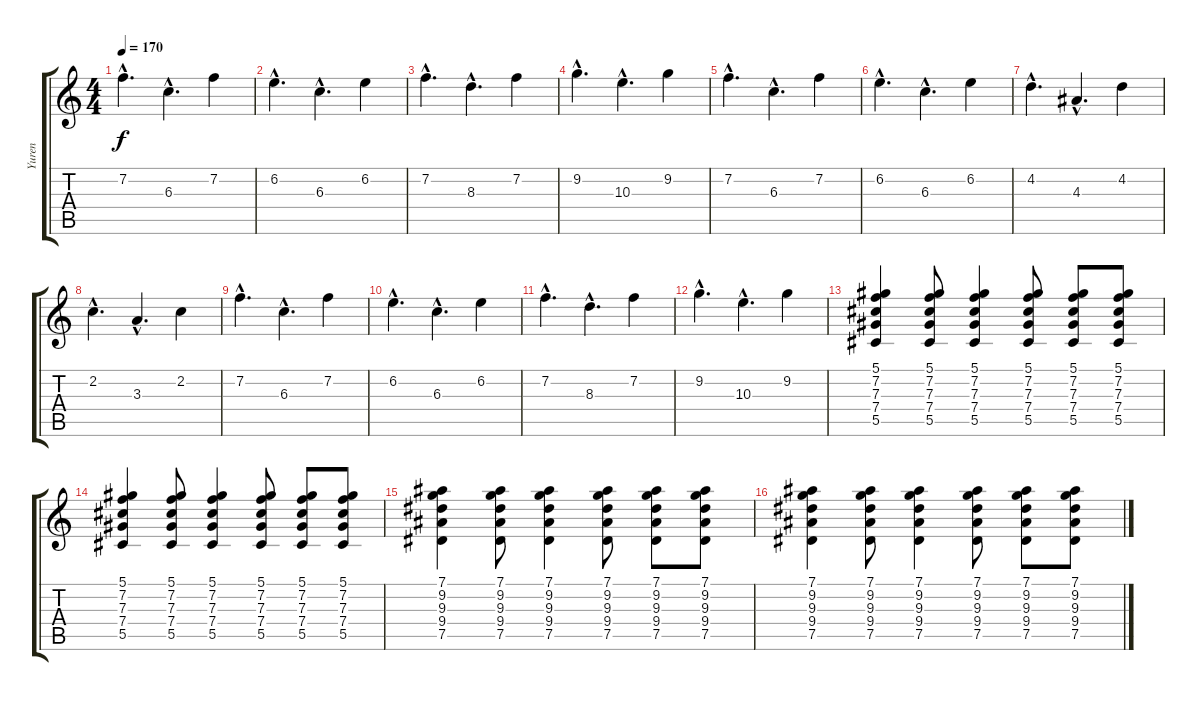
\track ("Yuren" "Yuren") {instrument distortionguitar}
\staff {score tabs}
\tuning (Eb4 Bb3 Gb3 Db3 Ab2 Eb2) {hide}
\ts (4 4)
\tempo 170
\clef g2
\ks c
7.2{hac}.4{d dy f} 6.3{hac}.4{d} 7.2.4 |
6.2{hac}.4{d} 6.3{hac}.4{d} 6.2.4 |
7.2{hac}.4{d} 8.3{hac}.4{d} 7.2.4 |
9.2{hac}.4{d} 10.3{hac}.4{d} 9.2.4 |
7.2{hac}.4{d} 6.3{hac}.4{d} 7.2.4 |
6.2{hac}.4{d} 6.3{hac}.4{d} 6.2.4 |
4.2{hac}.4{d} 4.3{hac}.4{d} 4.2.4 |
2.2{hac}.4{d} 3.3{hac}.4{d} 2.2.4 |
7.2{hac}.4{d} 6.3{hac}.4{d} 7.2.4 |
6.2{hac}.4{d} 6.3{hac}.4{d} 6.2.4 |
7.2{hac}.4{d} 8.3{hac}.4{d} 7.2.4 |
9.2{hac}.4{d} 10.3{hac}.4{d} 9.2.4 |
(5.1 7.2 7.3 7.4 5.5).4 (5.1 7.2 7.3 7.4 5.5).8 (5.1 7.2 7.3 7.4 5.5).4 (5.1 7.2 7.3 7.4 5.5).8 (5.1 7.2 7.3 7.4 5.5).8 (5.1 7.2 7.3 7.4 5.5).8 |
(5.1 7.2 7.3 7.4 5.5).4 (5.1 7.2 7.3 7.4 5.5).8 (5.1 7.2 7.3 7.4 5.5).4 (5.1 7.2 7.3 7.4 5.5).8 (5.1 7.2 7.3 7.4 5.5).8 (5.1 7.2 7.3 7.4 5.5).8 |
(7.1 9.2 9.3 9.4 7.5).4 (7.1 9.2 9.3 9.4 7.5).8 (7.1 9.2 9.3 9.4 7.5).4 (7.1 9.2 9.3 9.4 7.5).8 (7.1 9.2 9.3 9.4 7.5).8 (7.1 9.2 9.3 9.4 7.5).8 |
(7.1 9.2 9.3 9.4 7.5).4 (7.1 9.2 9.3 9.4 7.5).8 (7.1 9.2 9.3 9.4 7.5).4 (7.1 9.2 9.3 9.4 7.5).8 (7.1 9.2 9.3 9.4 7.5).8 (7.1 9.2 9.3 9.4 7.5).8
